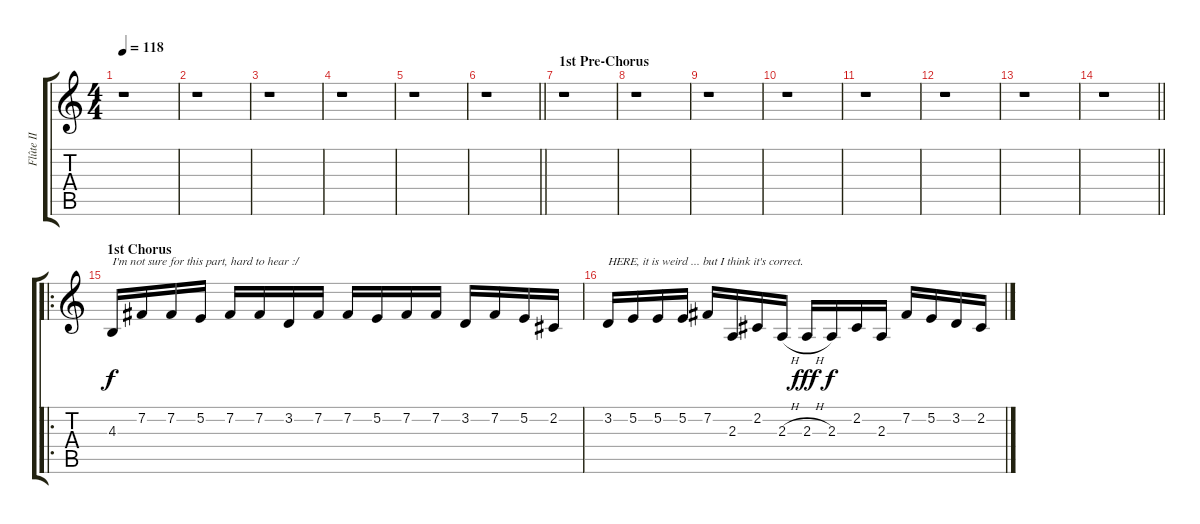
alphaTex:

\track ("Flûte II" "Flûte II") {instrument piccolo}
\staff {score tabs}
\tuning (E4 B3 G3 D3 A2 E2) {hide}
\ts (4 4)
\tempo 118
\clef g2
\ks c
r.1{dy f} |
r.1 |
r.1 |
r.1 |
r.1 |
\barLineRight lightlight
r.1 |
\section ("" "1st Pre-Chorus")
r.1 |
r.1 |
r.1 |
r.1 |
r.1 |
r.1 |
r.1 |
\barLineRight lightlight
r.1 |
\ro
\section ("" "1st Chorus")
4.3.16{txt "I'm not sure for this part, hard to hear :/"} 7.2.16 7.2.16 5.2.16 7.2.16 7.2.16 3.2.16 7.2.16 7.2.16 5.2.16 7.2.16 7.2.16 3.2.16 7.2.16 5.2.16 2.2.16 |
3.2.16{txt "HERE, it is weird ... but I think it's correct."} 5.2.16 5.2.16 5.2.16 7.2.16 2.3.16 2.2.16 2.3{h}.16 2.3{h}.16{dy fff} 2.3.16{dy f} 2.2.16 2.3.16 7.2.16 5.2.16 3.2.16 2.2.16
